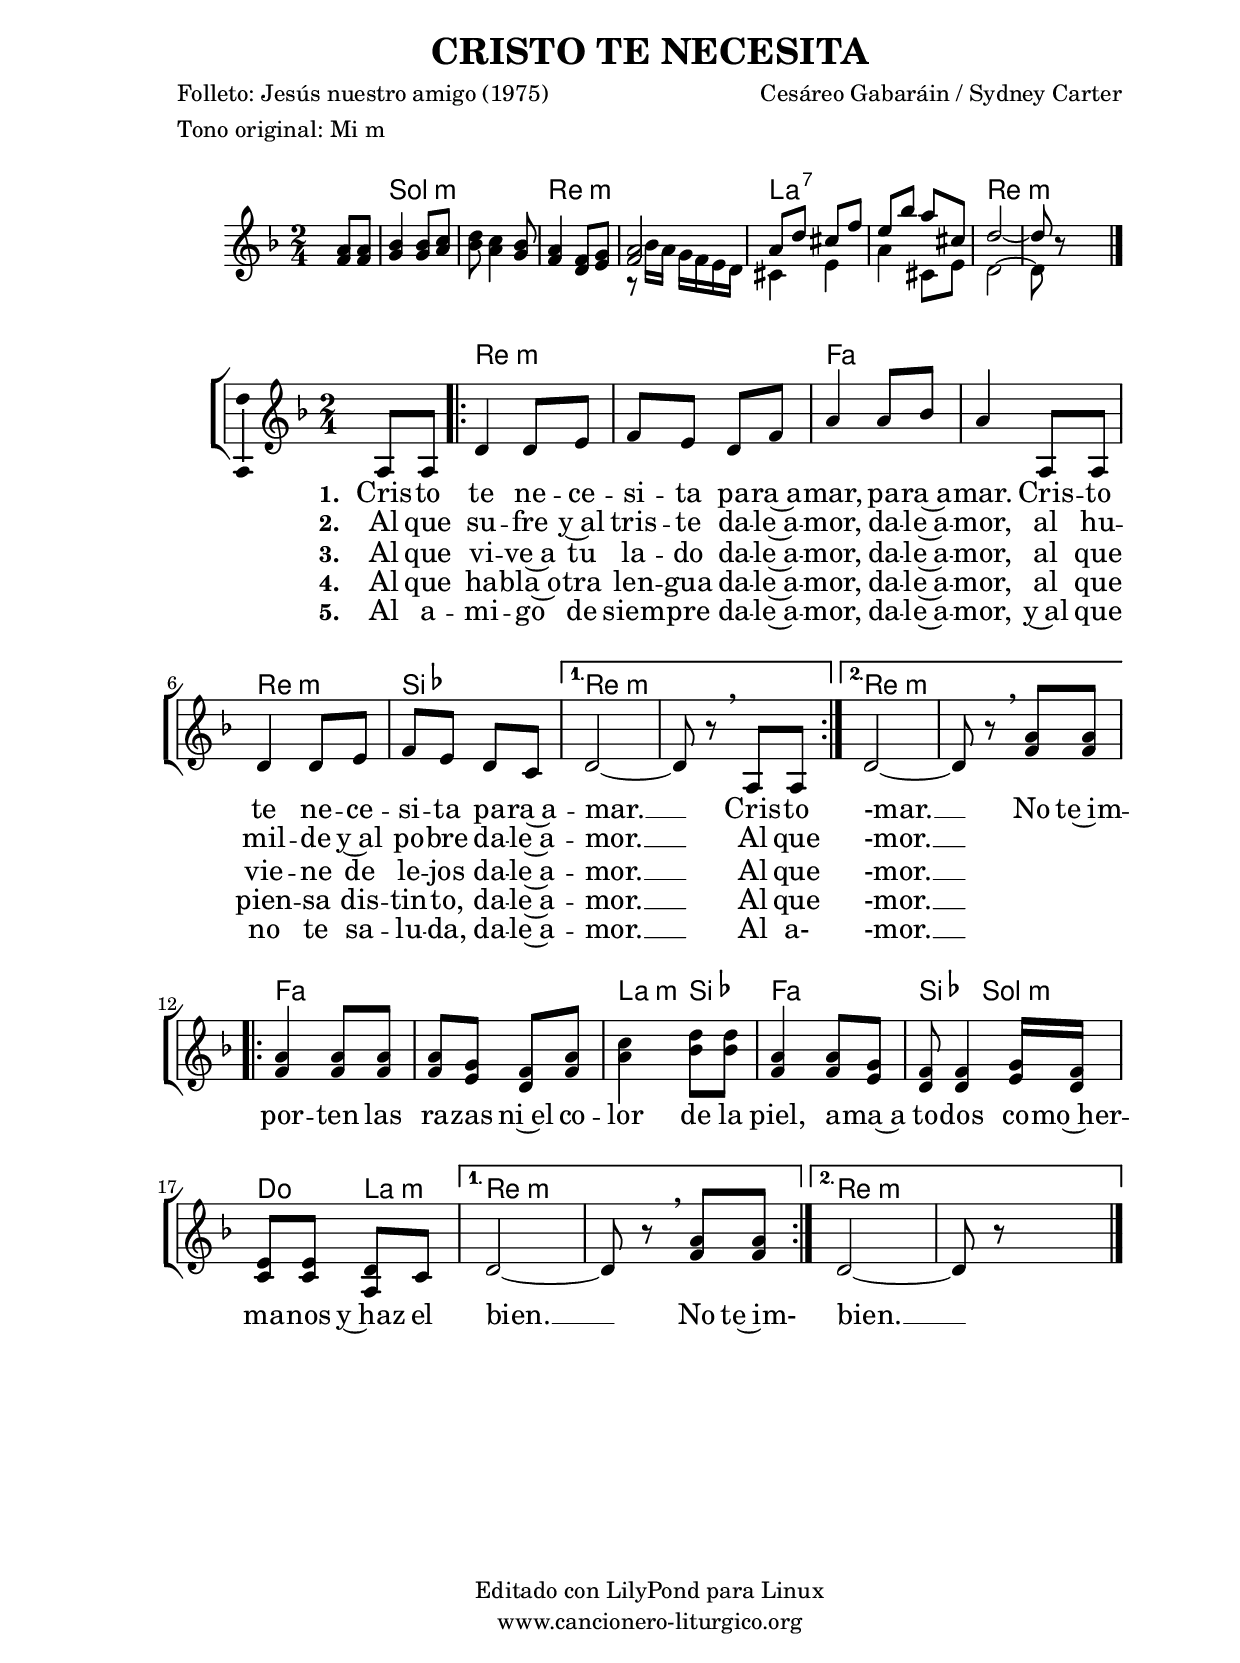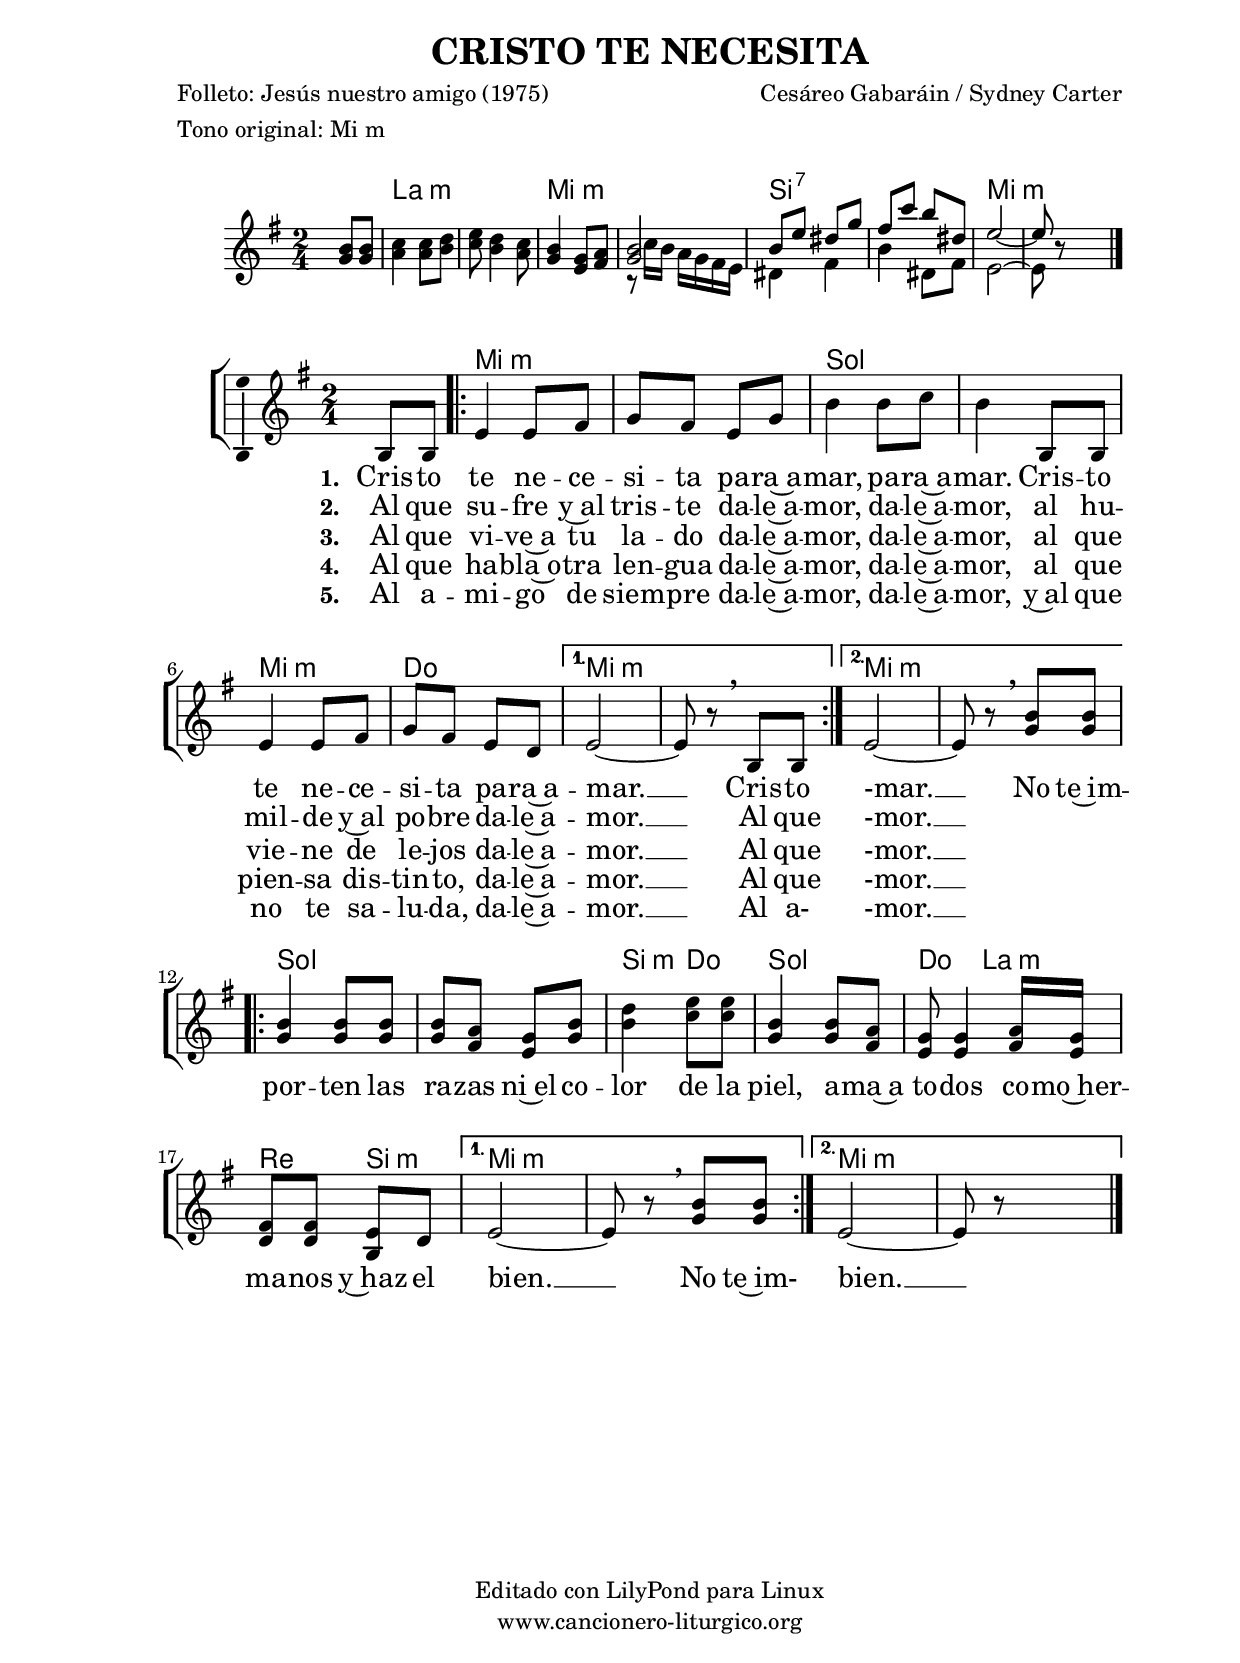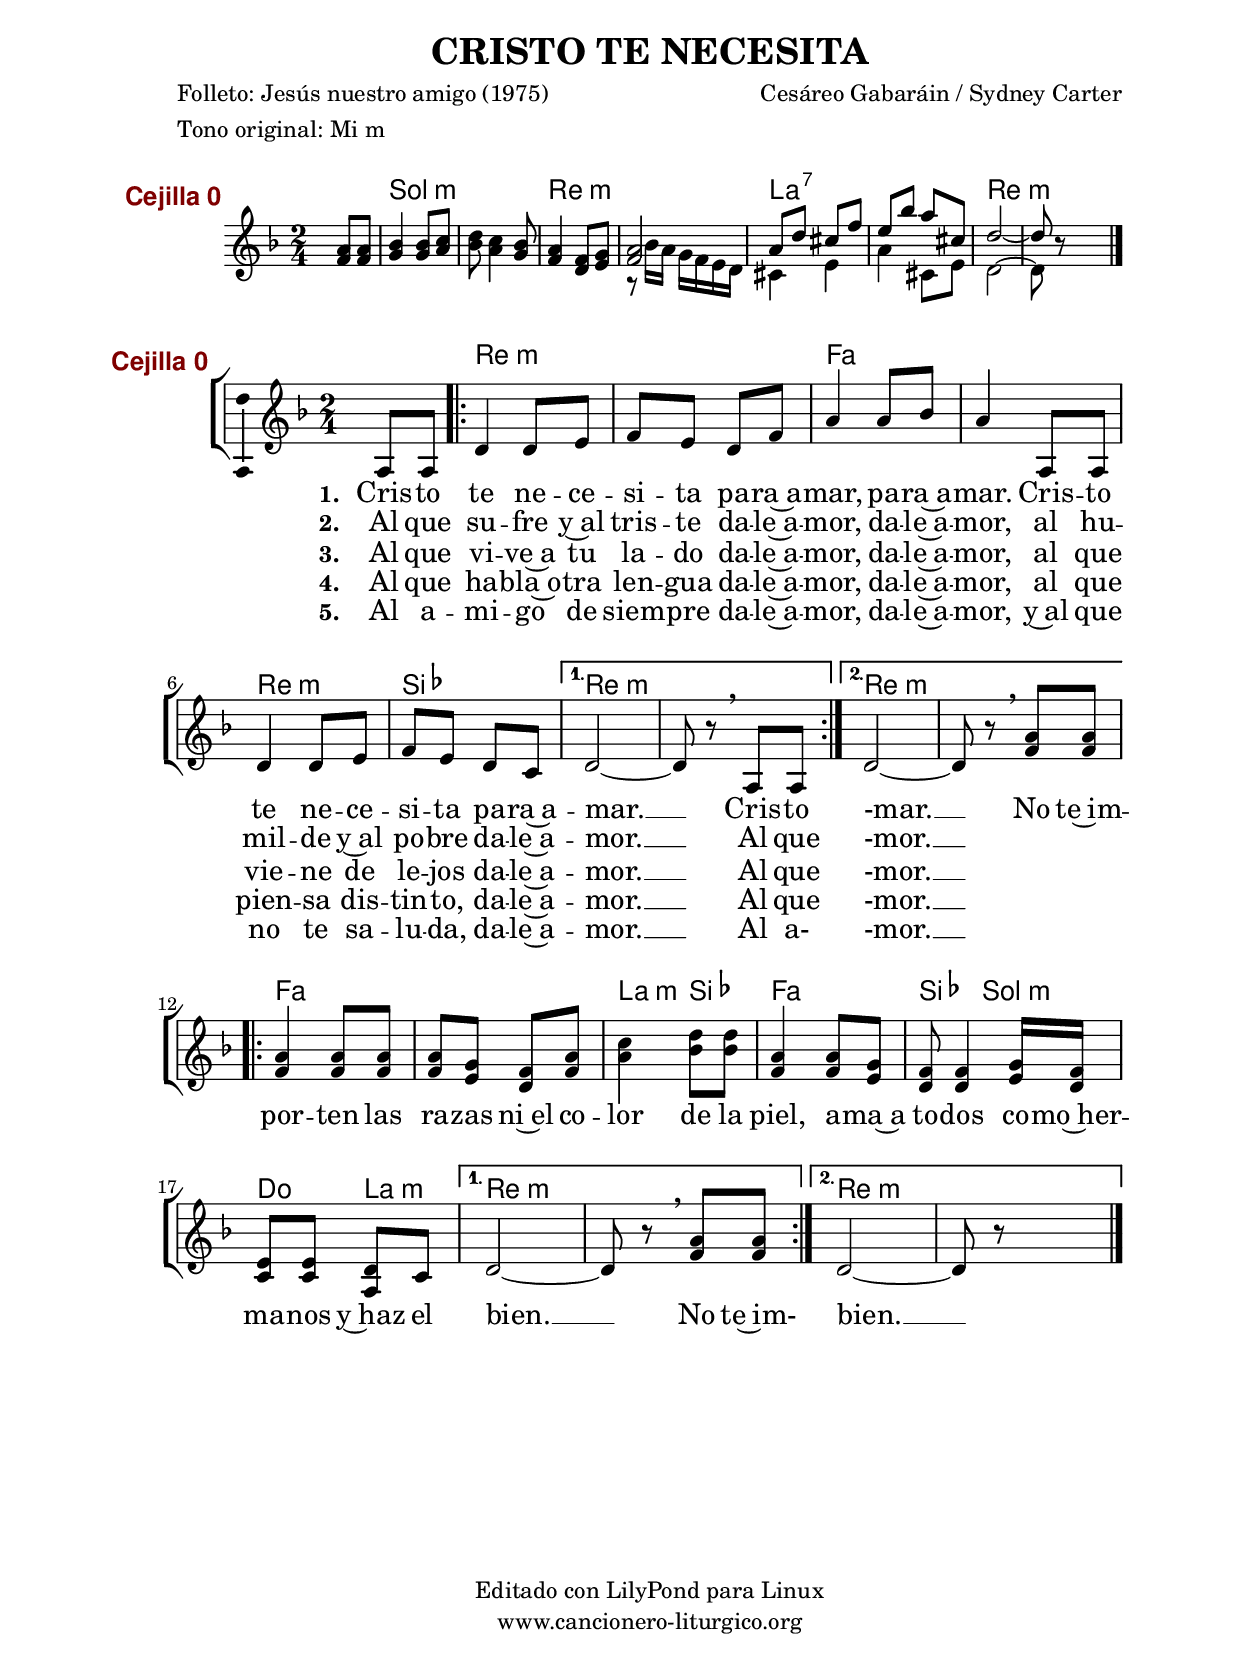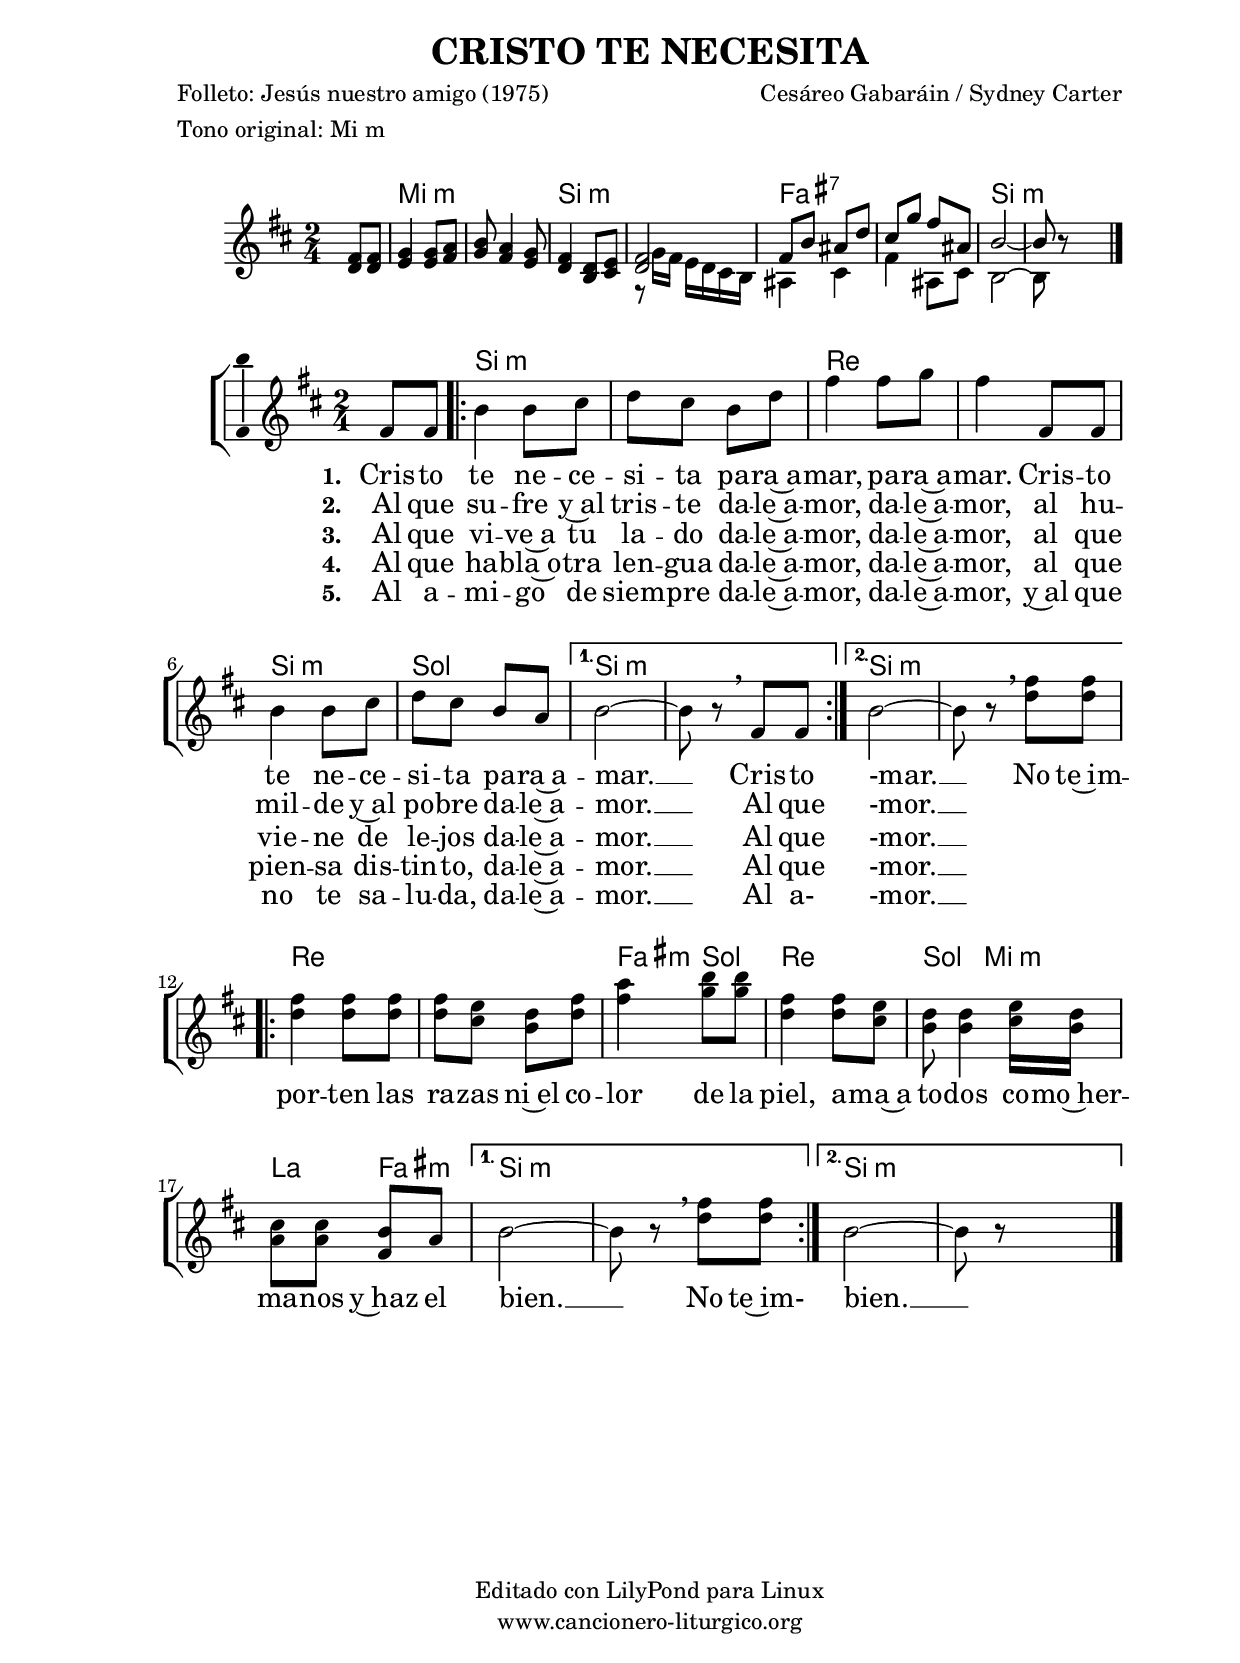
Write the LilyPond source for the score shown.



%versión de lilypond para la que se ha escrito esta partitura:
\version "2.16.0"

	%Tamaño papel
	#(set-default-paper-size "a4")
	%Tamaño partitura
	#(set-global-staff-size 20)
	%No responde al pulsar sobre una nota
	#(ly:set-option 'point-and-click #f)

%parámetros del encabezamiento:
\header {
	title = "CRISTO TE NECESITA"
	subtitle = ""
	composer = "Cesáreo Gabaráin / Sydney Carter"
	poet = "Folleto: Jesús nuestro amigo (1975)"
	meter = "Tono original: Mi m"
	arranger = ""
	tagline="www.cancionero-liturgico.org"
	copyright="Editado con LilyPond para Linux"
	tiempo = ""
	usos = ""
	letra = ""
	}

%parámetros asociados al papel:
\paper  {
	oddHeaderMarkup = \markup {\fill-line { \on-the-fly #not-first-page \fromproperty #'header:title \on-the-fly #not-first-page \fromproperty #'header:composer }}
	evenHeaderMarkup = \markup {\fill-line { \fromproperty #'header:composer \fromproperty #'header:title }}
	#(set-paper-size "a4")
	print-page-number = ##f
	first-page-number = 1
	print-first-page-number = ##f
%	head-separation = 3.0 \cm
	top-margin = 2.0 \cm
	bottom-margin = 0.5\cm
%%%	bottom-margin = -3.5\cm
	left-margin = 3.0 \cm
	line-width = 16.0 \cm 
	indent = 8\mm
	interscoreline = 2.\mm
	between-system-space = 15\mm
%	para que las partituras no llenen la hoja:
	ragged-bottom = ##t
%	idem para la última hoja:
	ragged-last-bottom = ##f
%	para que las partituras llenen el ancho del papel:
	ragged-last = ##f
	after-title-space = 2.5 \cm
%page-count=1
%system-count=8

	%Flexible Vertical Spacing
%	markup-markup-spacing =
%	#'((basic-distance . 15) (minimum-distance . 15) (padding . 3))
	markup-system-spacing =
	#'((basic-distance . 15) (minimum-distance . 15) (padding . 3))
	system-system-spacing =
	#'((basic-distance . 15) (minimum-distance . 15) (padding . 3))
	score-system-spacing =
	#'((basic-distance . 15) (minimum-distance . 15) (padding . 5))
%	top-system-spacing = % header
%	#'((basic-distance . 8) (minimum-distance . 0) (padding . 0))
%	top-markup-spacing =
%	#'((basic-distance . 20) (minimum-distance . 20) (padding . 0))
	last-bottom-spacing = % footer
	#'((basic-distance . 5) (minimum-distance . 5) (padding . 0))
%	score-markup-spacing =
%	#'((basic-distance . 16) (minimum-distance . 13) (padding . 0))

	}


%parámetros que afectan a toda la partitura:
global =  {
	%clave de sol (G):
	\clef G
	%armadura:
%%%	\transpose d e
	\key d \minor
	\tempo 4=100
	\set Score.tempoHideNote = ##t
	}


acordesintro = {
	\italianChords
	\chordmode {
%%%	\transpose d e
{

s2
g2:m s d:m s a:7 s d:m s

}
}
}

melodiaintro = 

%%%	\transpose d e
{
	\relative c''{
	\time 2/4

s4
<<
{
a8 a
bes4 bes8 c
d8 c4 bes8
a4 f8 g
}
{
f8 f
g4 g8 a
bes8 a4 g8
f4 d8 e
}
>>

<<
\new Voice = "arriba"
{
\stemUp
<a f>2
a8 d cis f
e8 bes' a cis,
d2~
d8 r8 s4
}
\new Voice = "abajo"
{
\stemDown
r8 bes16 a g f e d
cis4 e
a4 cis,8 e
d2~
d8 s8 s4
}
>>

\bar "|."
}
}


acordes = {
	\italianChords
	\chordmode {
%%%	\transpose d e
{

s2
\repeat volta 2 {
d2:m d:m f f d:m bes
}
\alternative {
{
d2:m s
}
{
d2:m s
}
}

\repeat volta 2 {
f f a4:m bes f2 bes4 g:m c4 a:m
}
\alternative {
{
d2:m s
}
{
d2:m s
}
}

	}
	}
}

melodia = 
%%%	\transpose d e
{
	\relative c'{
	\time 2/4

s4 a8 a
\repeat volta 2 {
d4 d8 e
f8 e d f
a4 a8 bes
a4 a,8 a
d4 d8 e
f8 e d c
}
\alternative {
{
d2~
d8 r8 \breathe a8 a
}
{
d2~
d8 r8 \breathe
<<
{
a'8 a
}
{
f8 f
}
>>
}
}

%%%\bar "||"
\break

\repeat volta 2 {
<<
{
a4 a8 a
a8 g f a
c4 d8 d
a4 a8 g
f8 f4 g16 f
e8 e d c
}
{
f4 f8 f
f8 e d f
a4 bes8 bes
f4 f8 e
d8 d4 e16 d
c8 c a s
}
>>
}
\alternative {
{
d2~
d8 r8 \breathe
<<
{
a'8 a
}
{
f8 f
}
>>
}
{
d2~
d8 r8 s4
}
}

\bar "|."
	}
	}


texto = \lyricmode {
\set stanza =#"1. " Cris -- to te ne -- ce -- si -- ta pa -- ra~a -- mar, pa -- ra~a -- mar.
Cris -- to te ne -- ce -- si -- ta pa -- ra~a -- mar. __
Cris -- to
-mar. __
No te~im -- por -- ten las ra -- zas ni~el co -- lor de la piel,
a -- ma~a to -- dos co -- mo~her -- ma -- nos y~haz el bien. __
No te~im-
bien. __

	}

textodos = \lyricmode {
\set stanza =#"2. " Al que su -- fre y~al tris -- te da -- le~a -- mor, da -- le~a -- mor,
al hu -- mil -- de y~al po -- bre da -- le~a -- mor. __
Al que
-mor. __

	}

textotres = \lyricmode {
\set stanza =#"3. " Al que vi -- ve~a tu la -- do da -- le~a -- mor, da -- le~a -- mor,
al que vie -- ne de le -- jos da -- le~a -- mor. __
Al que
-mor. __

	}

textocuatro = \lyricmode {
\set stanza =#"4. " Al que ha -- bla~o -- tra len -- gua da -- le~a -- mor, da -- le~a -- mor,
al que pien -- sa dis -- tin -- to, da -- le~a -- mor. __
Al que
-mor. __

	}

textocinco = \lyricmode {
\set stanza =#"5. " Al a -- mi -- go de siem -- pre da -- le~a -- mor, da -- le~a -- mor,
y~al que no te sa -- lu -- da, da -- le~a -- mor. __
Al a-
-mor. __

	}


acordesintroStaff = \context ChordNames = acordesintroStaff <<
	\set chordChanges = ##t
	\acordesintro
	>>

acordesStaff = \context ChordNames = acordesStaff <<
	\set chordChanges = ##t
	\acordes
	>>


%%%%%%%%%%%%%%%%%%%%%%%%%%%%%%%%%%% CEJILLA %%%%%%%%%%%%%%%%%%%%%%%%%%%%%%%%%%%
acordesintrocejilla = {
%%%	\override ChordNames.ChordName #'font-size = #-1
%%%	\override ChordNames.ChordName #'font-series = #'bold
	\transpose c c {
		\acordesintro
		}
	}

acordesintrocejillaStaff = \context ChordNames = acordesintrocejillaStaff <<
	\set Staff.instrumentName = \markup \with-color #darkred \larger \bold \sans "Cejilla 0"
	\set chordChanges = ##t
	\acordesintrocejilla
	>>
acordescejilla = {
%%%	\override ChordNames.ChordName #'font-size = #-1
%%%	\override ChordNames.ChordName #'font-series = #'bold
	\transpose c c {
		\acordes
		}
	}

acordescejillaStaff = \context ChordNames = acordescejillaStaff <<
	\set Staff.instrumentName = \markup \with-color #darkred \larger \bold \sans "Cejilla 0"
	\set chordChanges = ##t
	\acordescejilla
	>>
%%%%%%%%%%%%%%%%%%%%%%%%%%%%%%%%%%% CEJILLA %%%%%%%%%%%%%%%%%%%%%%%%%%%%%%%%%%%


vozintroStaff = \context Voice = vozintroStaff
<<
	\override Staff.StaffSymbol #'staff-space = #(magstep -0.35)
	\set Staff.midiInstrument = #"english horn"
	\set Staff.midiMinimumVolume = #0.7
	\set Staff.midiMaximumVolume = #0.9
	\global
	\melodiaintro
	>>

vozStaff = \context Voice = vozStaff
\with {\consists "Ambitus_engraver"}
<<
%	\set Staff.instrumentName = ""
%	\set Staff.shortInstrumentName = ""
%	\set Staff.midiInstrument = #"clarinet"
%	\set Staff.midiInstrument = #"cello"
%	\set Staff.midiInstrument = #"flute"
	\set Staff.midiInstrument = #"electric guitar (jazz)"
%	\set Staff.midiInstrument = #"english horn"
%	\set Staff.midiInstrument = #"violin"
%	\set Staff.midiInstrument = #"glockenspiel"
	\set Staff.midiMinimumVolume = #0.7
	\set Staff.midiMaximumVolume = #0.9
	\global
	\melodia
	>>

textoStaff = \context Lyrics = textoStaff <<
	\lyricsto vozStaff \texto
	>>

textodosStaff = \context Lyrics = textodosStaff <<
	\lyricsto vozStaff \textodos
	>>

textotresStaff = \context Lyrics = textotresStaff <<
	\lyricsto vozStaff \textotres
	>>

textocuatroStaff = \context Lyrics = textocuatroStaff <<
	\lyricsto vozStaff \textocuatro
	>>

textocincoStaff = \context Lyrics = textocincoStaff <<
	\lyricsto vozStaff \textocinco
	>>


\book {
	\score {
		\context ChoirStaff {
%			\override StaffGroup.SystemStartBracket #'collapse-height = #1
%			\override Score.SystemStartBar #'collapse-height = #1
			<<
			\acordesintroStaff
			\vozintroStaff
			>>
			}
		\layout {
%system-count=1
	    		\context {
				\Lyrics
				\override LyricText #'font-size = #2
				}
	   		 \context {
				\Score
				\override StaffSymbol #'staff-space = #(magstep +3)
				}
			}
		}
	\score {
		\context ChoirStaff {
			\override StaffGroup.SystemStartBracket #'collapse-height = #1
			\override Score.SystemStartBar #'collapse-height = #1
			<<
			\acordesStaff
			\vozStaff
			\textoStaff
			\textodosStaff
			\textotresStaff
			\textocuatroStaff
			\textocincoStaff
			>>
			}
		\layout {
	    		\context {
				\Lyrics
				\override LyricText #'font-size = #2
				}
	   		 \context {
				\Score
				\override StaffSymbol #'staff-space = #(magstep +3)
				}
			}
		}
	\score {
		\unfoldRepeats
		\context ChoirStaff {
			<<
			\acordesintroStaff
			\vozintroStaff
			>>
			<<
			\acordesStaff
			\vozStaff
			>>
			}
		\midi {
	  		\context {
	  			\Score
				tempoWholesPerMinute = #(ly:make-moment 70 4)
				}
			}
		}
	}


%Partitura para guitarra
#(define output-suffix "G")
\book {
	\score {
		\context ChoirStaff {
%			\override StaffGroup.SystemStartBracket #'collapse-height = #1
%			\override Score.SystemStartBar #'collapse-height = #1
			<<
			\acordesintrocejillaStaff
			\vozintroStaff
			>>
			}
		\layout {
%system-count=1
%%%%%%%%%%%%%%%%%%%%%%%%%%%%%%%%%%% CEJILLA %%%%%%%%%%%%%%%%%%%%%%%%%%%%%%%%%%%
			\context {
				\ChordNames \consists Instrument_name_engraver
				}
%%%%%%%%%%%%%%%%%%%%%%%%%%%%%%%%%%% CEJILLA %%%%%%%%%%%%%%%%%%%%%%%%%%%%%%%%%%%
	    		\context {
				\Lyrics
				\override LyricText #'font-size = #2
				}
	   		 \context {
				\Score
				\override StaffSymbol #'staff-space = #(magstep +3)
				}
			}
		}
	\score {
		\context ChoirStaff {
			\override StaffGroup.SystemStartBracket #'collapse-height = #1
			\override Score.SystemStartBar #'collapse-height = #1
			<<
			\acordescejillaStaff
			\vozStaff
			\textoStaff
			\textodosStaff
			\textotresStaff
			\textocuatroStaff
			\textocincoStaff
			>>
			}
		\layout {
%%%%%%%%%%%%%%%%%%%%%%%%%%%%%%%%%%% CEJILLA %%%%%%%%%%%%%%%%%%%%%%%%%%%%%%%%%%%
			\context {
				\ChordNames \consists Instrument_name_engraver
				}
%%%%%%%%%%%%%%%%%%%%%%%%%%%%%%%%%%% CEJILLA %%%%%%%%%%%%%%%%%%%%%%%%%%%%%%%%%%%
	    		\context {
				\Lyrics
				\override LyricText #'font-size = #2
				}
	   		 \context {
				\Score
				\override StaffSymbol #'staff-space = #(magstep +3)
				}
			}
		}
	}


#(define output-suffix "C")
\book {
	\score {
		\context ChoirStaff {
%			\override StaffGroup.SystemStartBracket #'collapse-height = #1
%			\override Score.SystemStartBar #'collapse-height = #1
\transpose c d
			<<
			\acordesintroStaff
			\vozintroStaff
			>>
			}
		\layout {
%system-count=1
	    		\context {
				\Lyrics
				\override LyricText #'font-size = #2
				}
	   		 \context {
				\Score
				\override StaffSymbol #'staff-space = #(magstep +3)
				}
			}
		}
	\score {
		\context ChoirStaff {
			\override StaffGroup.SystemStartBracket #'collapse-height = #1
			\override Score.SystemStartBar #'collapse-height = #1
\transpose c d
			<<
			\acordesStaff
			\vozStaff
			\textoStaff
			\textodosStaff
			\textotresStaff
			\textocuatroStaff
			\textocincoStaff
			>>
			}
		\layout {
	    		\context {
				\Lyrics
				\override LyricText #'font-size = #2
				}
	   		 \context {
				\Score
				\override StaffSymbol #'staff-space = #(magstep +3)
				}
			}
		}
	}


#(define output-suffix "S")
\book {
	\score {
		\context ChoirStaff {
%			\override StaffGroup.SystemStartBracket #'collapse-height = #1
%			\override Score.SystemStartBar #'collapse-height = #1
\transpose c a,
			<<
			\acordesintroStaff
			\vozintroStaff
			>>
			}
		\layout {
%system-count=1
	    		\context {
				\Lyrics
				\override LyricText #'font-size = #2
				}
	   		 \context {
				\Score
				\override StaffSymbol #'staff-space = #(magstep +3)
				}
			}
		}
	\score {
		\context ChoirStaff {
			\override StaffGroup.SystemStartBracket #'collapse-height = #1
			\override Score.SystemStartBar #'collapse-height = #1
\transpose c a
			<<
			\acordesStaff
			\vozStaff
			\textoStaff
			\textodosStaff
			\textotresStaff
			\textocuatroStaff
			\textocincoStaff
			>>
			}
		\layout {
	    		\context {
				\Lyrics
				\override LyricText #'font-size = #2
				}
	   		 \context {
				\Score
				\override StaffSymbol #'staff-space = #(magstep +3)
				}
			}
		}
	}


